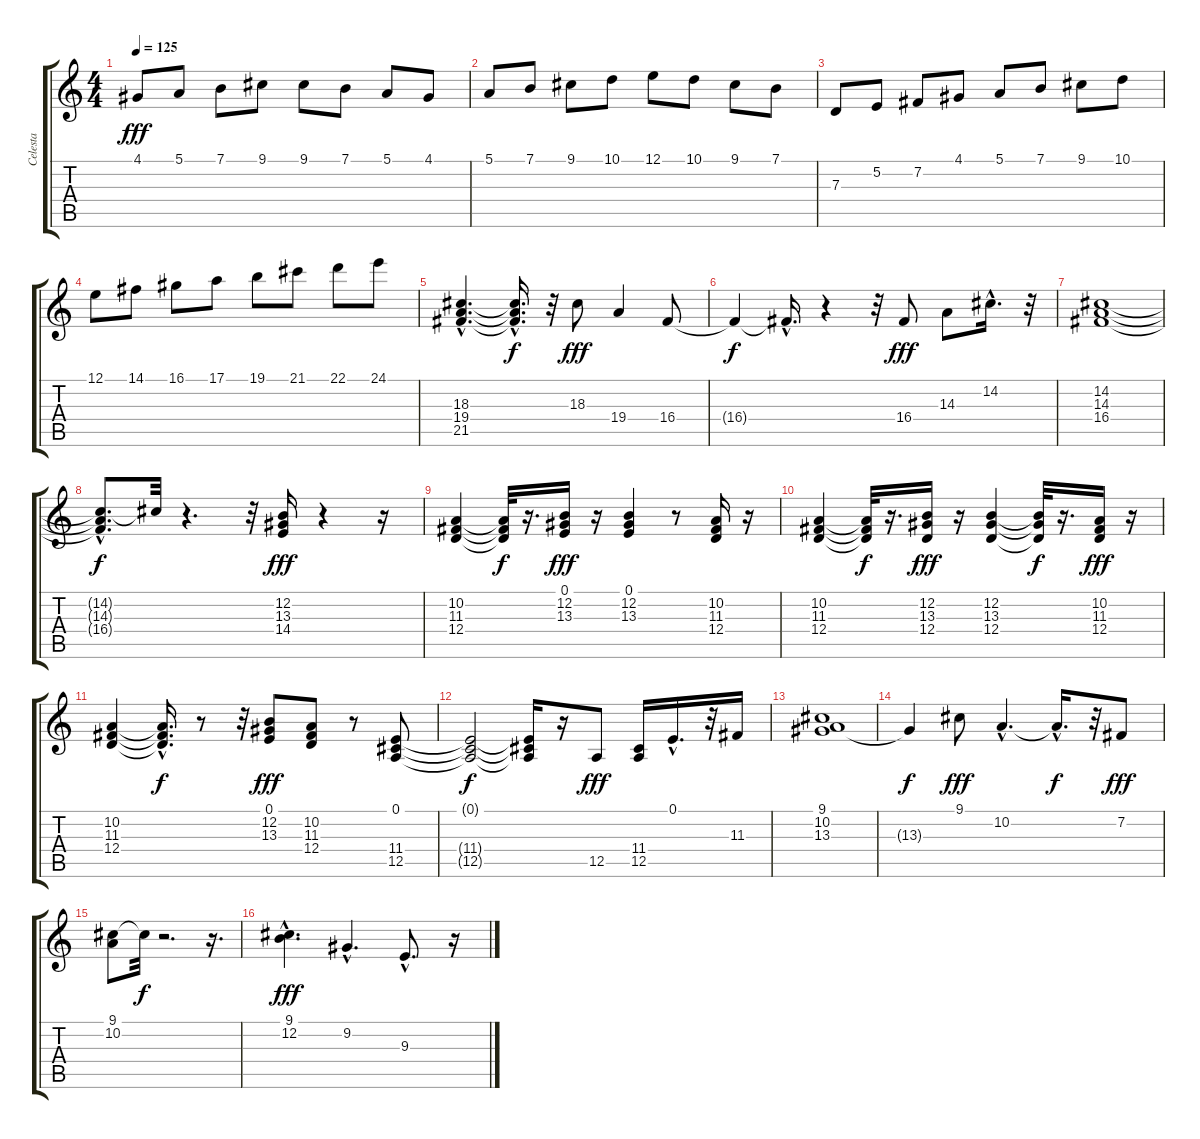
\track ("Celesta         " "Celesta   ") {instrument celesta}
\staff {score tabs}
\tuning (E4 B3 G3 D3 A2 E2) {hide}
\ts (4 4)
\tempo 125
\clef g2
\ks c
4.1.8{dy fff} 5.1.8 7.1.8 9.1.8 9.1.8 7.1.8 5.1.8 4.1.8 |
5.1.8 7.1.8 9.1.8 10.1.8 12.1.8 10.1.8 9.1.8 7.1.8 |
7.3.8 5.2.8 7.2.8 4.1.8 5.1.8 7.1.8 9.1.8 10.1.8 |
12.1.8 14.1.8 16.1.8 17.1.8 19.1.8 21.1.8 22.1.8 24.1.8 |
(18.3{hac} 19.4{hac} 21.5{hac}).4{d} (18.3{hac t} 19.4{hac t} 21.5{hac t}).16{d dy f} r.32 18.3.8{dy fff} 19.4.4 16.4.8 |
16.4{t}.4{dy f} 16.4{hac t}.16{d} r.4 r.32 16.4.8{dy fff} 14.3.8 14.2{hac}.16{d} r.32 |
(14.2 14.3 16.4).1 |
(14.2{hac t} 14.3{hac t} 16.4{hac t}).8{d dy f} 14.2{t}.32 r.4{d} r.32 (12.2 13.3 14.4).16{dy fff} r.4 r.16 |
(10.2 11.3 12.4).4 (10.2{t} 11.3{t} 12.4{t}).32{dy f} r.16{d} (0.1 12.2 13.3).16{dy fff} r.16 (0.1 12.2 13.3).4 r.8 (10.2 11.3 12.4).16 r.16 |
(10.2 11.3 12.4).4 (10.2{t} 11.3{t} 12.4{t}).32{dy f} r.16{d} (12.2 13.3 12.4).16{dy fff} r.16 (12.2 13.3 12.4).4 (12.2{t} 13.3{t} 12.4{t}).32{dy f} r.16{d} (10.2 11.3 12.4).16{dy fff} r.16 |
(10.2 11.3 12.4).4 (10.2{hac t} 11.3{hac t} 12.4{hac t}).16{d dy f} r.8 r.32 (0.1 12.2 13.3).8{dy fff} (10.2 11.3 12.4).8 r.8 (0.1 11.4 12.5).8 |
(0.1{t} 11.4{t} 12.5{t}).2{dy f} (0.1{t} 11.4{t} 12.5{t}).16 r.16 12.5.8{dy fff} (11.4 12.5).16 0.1{hac}.16{d} r.32 11.3.16 |
(9.1 10.2 13.3).1 |
13.3{t}.4{dy f} 9.1.8{dy fff} 10.2{hac}.4{d} 10.2{hac t}.16{d dy f} r.32 7.2.8{dy fff} |
(9.1 10.2).8 9.1{t}.32{dy f} r.2{d} r.16{d} |
(9.1{hac} 12.2{hac}).4{d dy fff} 9.2{hac}.4{d} 9.3{hac}.8{d} r.16
